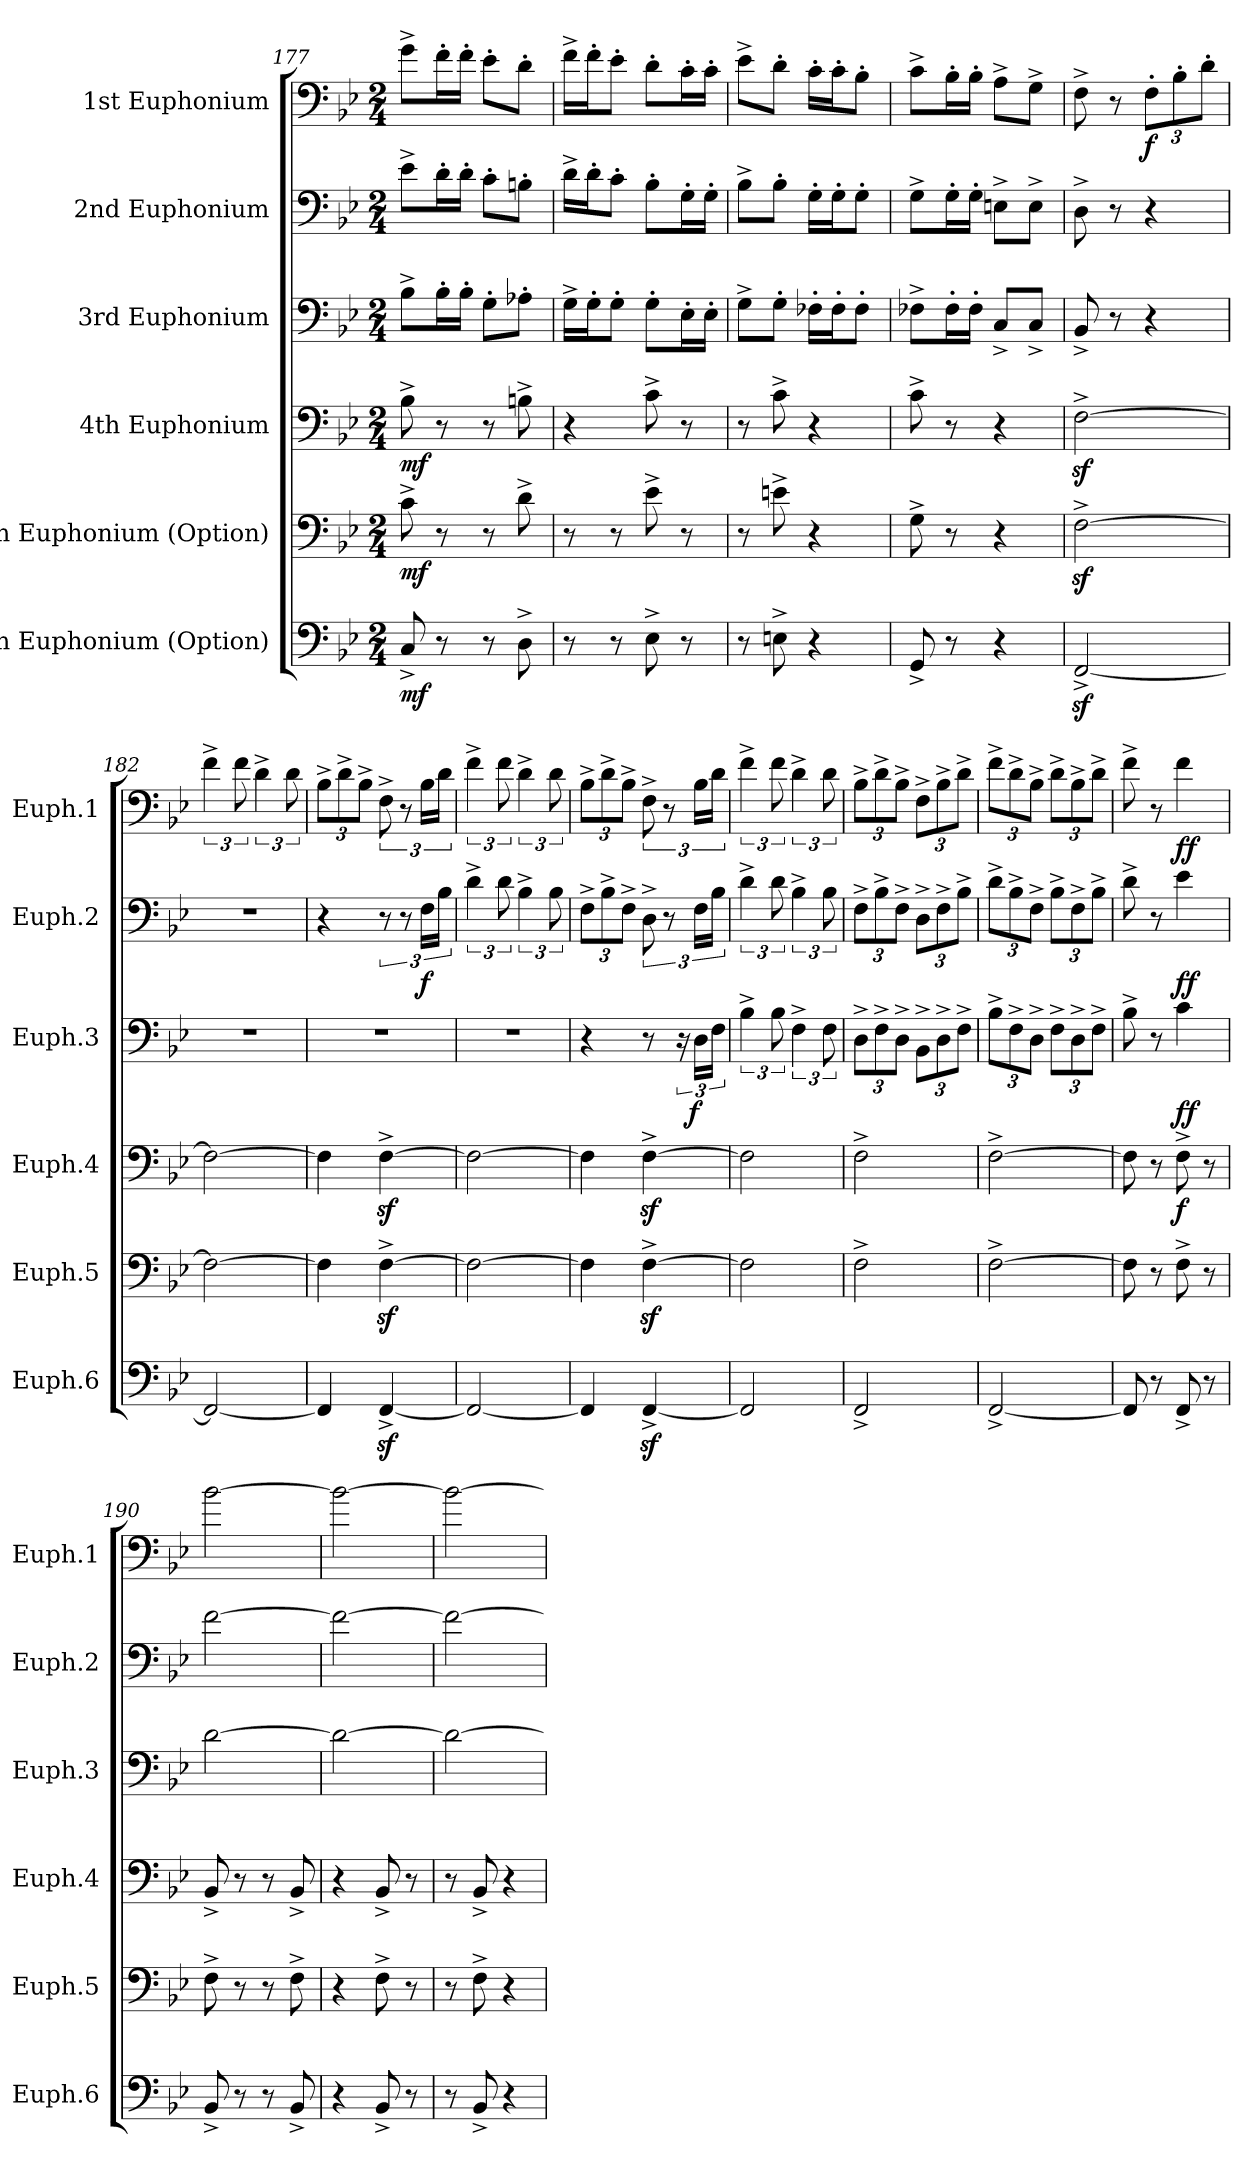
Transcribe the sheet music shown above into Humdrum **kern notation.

**kern	**dynam	**kern	**dynam	**kern	**dynam	**kern	**dynam	**kern	**dynam	**kern	**dynam
*part6	*part6	*part5	*part5	*part4	*part4	*part3	*part3	*part2	*part2	*part1	*part1
*staff6	*staff6	*staff5	*staff5	*staff4	*staff4	*staff3	*staff3	*staff2	*staff2	*staff1	*staff1
*I"6th Euphonium (Option)	*	*I"5th Euphonium (Option)	*	*I"4th Euphonium	*	*I"3rd Euphonium	*	*I"2nd Euphonium	*	*I"1st Euphonium	*
*I'Euph.6	*	*I'Euph.5	*	*I'Euph.4	*	*I'Euph.3	*	*I'Euph.2	*	*I'Euph.1	*
*clefF4	*	*clefF4	*	*clefF4	*	*clefF4	*	*clefF4	*	*clefF4	*
*k[b-e-]	*	*k[b-e-]	*	*k[b-e-]	*	*k[b-e-]	*	*k[b-e-]	*	*k[b-e-]	*
*M2/4	*	*M2/4	*	*M2/4	*	*M2/4	*	*M2/4	*	*M2/4	*
=177	=177	=177	=177	=177	=177	=177	=177	=177	=177	=177	=177
!	!LO:DY:b	!	!LO:DY:b	!	!LO:DY:b	!	!	!	!	!	!
8C^/	mf	8c^\	mf	8B-^\	mf	8B-^\L	.	8e-^\L	.	8g^\L	.
8r	.	8r	.	8r	.	16B-'\L	.	16d'\L	.	16f'\L	.
.	.	.	.	.	.	16B-'\JJ	.	16d'\JJ	.	16f'\JJ	.
8r	.	8r	.	8r	.	8G'\L	.	8c'\L	.	8e-'\L	.
8D^\	.	8d^\	.	8Bn^\	.	8A-X'\J	.	8Bn'\J	.	8d'\J	.
=178	=178	=178	=178	=178	=178	=178	=178	=178	=178	=178	=178
8r	.	8r	.	4r	.	16G^\LL	.	16d^\LL	.	16f^\LL	.
.	.	.	.	.	.	16G'\J	.	16d'\J	.	16f'\J	.
8r	.	8r	.	.	.	8G'\J	.	8c'\J	.	8e-'\J	.
8E-^\	.	8e-^\	.	8c^\	.	8G'\L	.	8B-'\L	.	8d'\L	.
8r	.	8r	.	8r	.	16E-'\L	.	16G'\L	.	16c'\L	.
.	.	.	.	.	.	16E-'\JJ	.	16G'\JJ	.	16c'\JJ	.
=179	=179	=179	=179	=179	=179	=179	=179	=179	=179	=179	=179
8r	.	8r	.	8r	.	8G^\L	.	8B-^\L	.	8e-^\L	.
8En^\	.	8en^\	.	8c^\	.	8G'\J	.	8B-'\J	.	8d'\J	.
4r	.	4r	.	4r	.	16F-X'\LL	.	16G'\LL	.	16c'\LL	.
.	.	.	.	.	.	16F-'\J	.	16G'\J	.	16c'\J	.
.	.	.	.	.	.	8F-'\J	.	8G'\J	.	8B-'\J	.
=180	=180	=180	=180	=180	=180	=180	=180	=180	=180	=180	=180
8GG^/	.	8G^\	.	8c^\	.	8F-X^\L	.	8G^\L	.	8c^\L	.
8r	.	8r	.	8r	.	16F-'\L	.	16G'\L	.	16B-'\L	.
.	.	.	.	.	.	16F-'\JJ	.	16G'\JJ	.	16B-'\JJ	.
4r	.	4r	.	4r	.	8C^/L	.	8En^\L	.	8A^\L	.
.	.	.	.	.	.	8C^/J	.	8E^\J	.	8G^\J	.
!!LO:PB:g=z
=181	=181	=181	=181	=181	=181	=181	=181	=181	=181	=181	=181
[2FFz<^/	.	[2Fz<^\	.	[2Fz<^\	.	8BB-^/	.	8D^\	.	8F^\	.
.	.	.	.	.	.	8r	.	8r	.	8r	.
*	*	*	*	*	*	*	*	*	*	*Xbrackettup	*
!	!	!	!	!	!	!	!	!	!	!	!LO:DY:b
.	.	.	.	.	.	4r	.	4r	.	12F'\L	f
.	.	.	.	.	.	.	.	.	.	12B-'\	.
.	.	.	.	.	.	.	.	.	.	12d'\J	.
=182	=182	=182	=182	=182	=182	=182	=182	=182	=182	=182	=182
*	*	*	*	*	*	*	*	*	*	*brackettup	*
2FF/_	.	2F\_	.	2F\_	.	2r	.	2r	.	6f^\	.
.	.	.	.	.	.	.	.	.	.	12f\	.
.	.	.	.	.	.	.	.	.	.	6d^\	.
.	.	.	.	.	.	.	.	.	.	12d\	.
=183	=183	=183	=183	=183	=183	=183	=183	=183	=183	=183	=183
*	*	*	*	*	*	*	*	*	*	*Xbrackettup	*
4FF/]	.	4F\]	.	4F\]	.	2r	.	4r	.	12B-^\L	.
.	.	.	.	.	.	.	.	.	.	12d^\	.
.	.	.	.	.	.	.	.	.	.	12B-^\J	.
*	*	*	*	*	*	*	*	*	*	*brackettup	*
[4FFz<^/	.	[4Fz<^\	.	[4Fz<^\	.	.	.	12r	.	12F^\	.
.	.	.	.	.	.	.	.	12r	.	12r	.
!	!	!	!	!	!	!	!	!	!LO:DY:b	!	!
.	.	.	.	.	.	.	.	24F\LL	f	24B-\LL	.
.	.	.	.	.	.	.	.	24B-\JJ	.	24d\JJ	.
=184	=184	=184	=184	=184	=184	=184	=184	=184	=184	=184	=184
2FF/_	.	2F\_	.	2F\_	.	2r	.	6d^\	.	6f^\	.
.	.	.	.	.	.	.	.	12d\	.	12f\	.
.	.	.	.	.	.	.	.	6B-^\	.	6d^\	.
.	.	.	.	.	.	.	.	12B-\	.	12d\	.
=185	=185	=185	=185	=185	=185	=185	=185	=185	=185	=185	=185
*	*	*	*	*	*	*	*	*Xbrackettup	*	*Xbrackettup	*
4FF/]	.	4F\]	.	4F\]	.	4r	.	12F^\L	.	12B-^\L	.
.	.	.	.	.	.	.	.	12B-^\	.	12d^\	.
.	.	.	.	.	.	.	.	12F^\J	.	12B-^\J	.
*	*	*	*	*	*	*	*	*brackettup	*	*brackettup	*
[4FFz<^/	.	[4Fz<^\	.	[4Fz<^\	.	8r	.	12D^\	.	12F^\	.
.	.	.	.	.	.	.	.	12r	.	12r	.
.	.	.	.	.	.	24r	.	.	.	.	.
!	!	!	!	!	!	!	!LO:DY:b	!	!	!	!
.	.	.	.	.	.	24D\LL	f	24F\LL	.	24B-\LL	.
.	.	.	.	.	.	24F\JJ	.	24B-\JJ	.	24d\JJ	.
=186	=186	=186	=186	=186	=186	=186	=186	=186	=186	=186	=186
2FF/]	.	2F\]	.	2F\]	.	6B-^\	.	6d^\	.	6f^\	.
.	.	.	.	.	.	12B-\	.	12d\	.	12f\	.
.	.	.	.	.	.	6F^\	.	6B-^\	.	6d^\	.
.	.	.	.	.	.	12F\	.	12B-\	.	12d\	.
!!LO:LB:g=z
=187	=187	=187	=187	=187	=187	=187	=187	=187	=187	=187	=187
*	*	*	*	*	*	*Xbrackettup	*	*Xbrackettup	*	*Xbrackettup	*
2FF^/	.	2F^\	.	2F^\	.	12D^\L	.	12F^\L	.	12B-^\L	.
.	.	.	.	.	.	12F^\	.	12B-^\	.	12d^\	.
.	.	.	.	.	.	12D^\J	.	12F^\J	.	12B-^\J	.
.	.	.	.	.	.	12BB-^\L	.	12D^\L	.	12F^\L	.
.	.	.	.	.	.	12D^\	.	12F^\	.	12B-^\	.
.	.	.	.	.	.	12F^\J	.	12B-^\J	.	12d^\J	.
=188	=188	=188	=188	=188	=188	=188	=188	=188	=188	=188	=188
[2FF^/	.	[2F^\	.	[2F^\	.	12B-^\L	.	12d^\L	.	12f^\L	.
.	.	.	.	.	.	12F^\	.	12B-^\	.	12d^\	.
.	.	.	.	.	.	12D^\J	.	12F^\J	.	12B-^\J	.
.	.	.	.	.	.	12F^\L	.	12B-^\L	.	12d^\L	.
.	.	.	.	.	.	12D^\	.	12F^\	.	12B-^\	.
.	.	.	.	.	.	12F^\J	.	12B-^\J	.	12d^\J	.
=189	=189	=189	=189	=189	=189	=189	=189	=189	=189	=189	=189
8FF/]	.	8F\]	.	8F\]	.	8B-^\	.	8d^\	.	8f^\	.
8r	.	8r	.	8r	.	8r	.	8r	.	8r	.
!	!	!	!	!	!LO:DY:b	!	!LO:DY:b	!	!LO:DY:b	!	!LO:DY:b
8FF^/	.	8F^\	.	8F^\	f	4c\	ff	4e-\	ff	4f\	ff
8r	.	8r	.	8r	.	.	.	.	.	.	.
=190	=190	=190	=190	=190	=190	=190	=190	=190	=190	=190	=190
8BB-^/	.	8F^\	.	8BB-^/	.	[2d\	.	[2f\	.	[2b-\	.
8r	.	8r	.	8r	.	.	.	.	.	.	.
8r	.	8r	.	8r	.	.	.	.	.	.	.
8BB-^/	.	8F^\	.	8BB-^/	.	.	.	.	.	.	.
=191	=191	=191	=191	=191	=191	=191	=191	=191	=191	=191	=191
4r	.	4r	.	4r	.	2d\_	.	2f\_	.	2b-\_	.
8BB-^/	.	8F^\	.	8BB-^/	.	.	.	.	.	.	.
8r	.	8r	.	8r	.	.	.	.	.	.	.
=192	=192	=192	=192	=192	=192	=192	=192	=192	=192	=192	=192
8r	.	8r	.	8r	.	2d\_	.	2f\_	.	2b-\_	.
8BB-^/	.	8F^\	.	8BB-^/	.	.	.	.	.	.	.
4r	.	4r	.	4r	.	.	.	.	.	.	.
=	=	=	=	=	=	=	=	=	=	=	=
*-	*-	*-	*-	*-	*-	*-	*-	*-	*-	*-	*-
